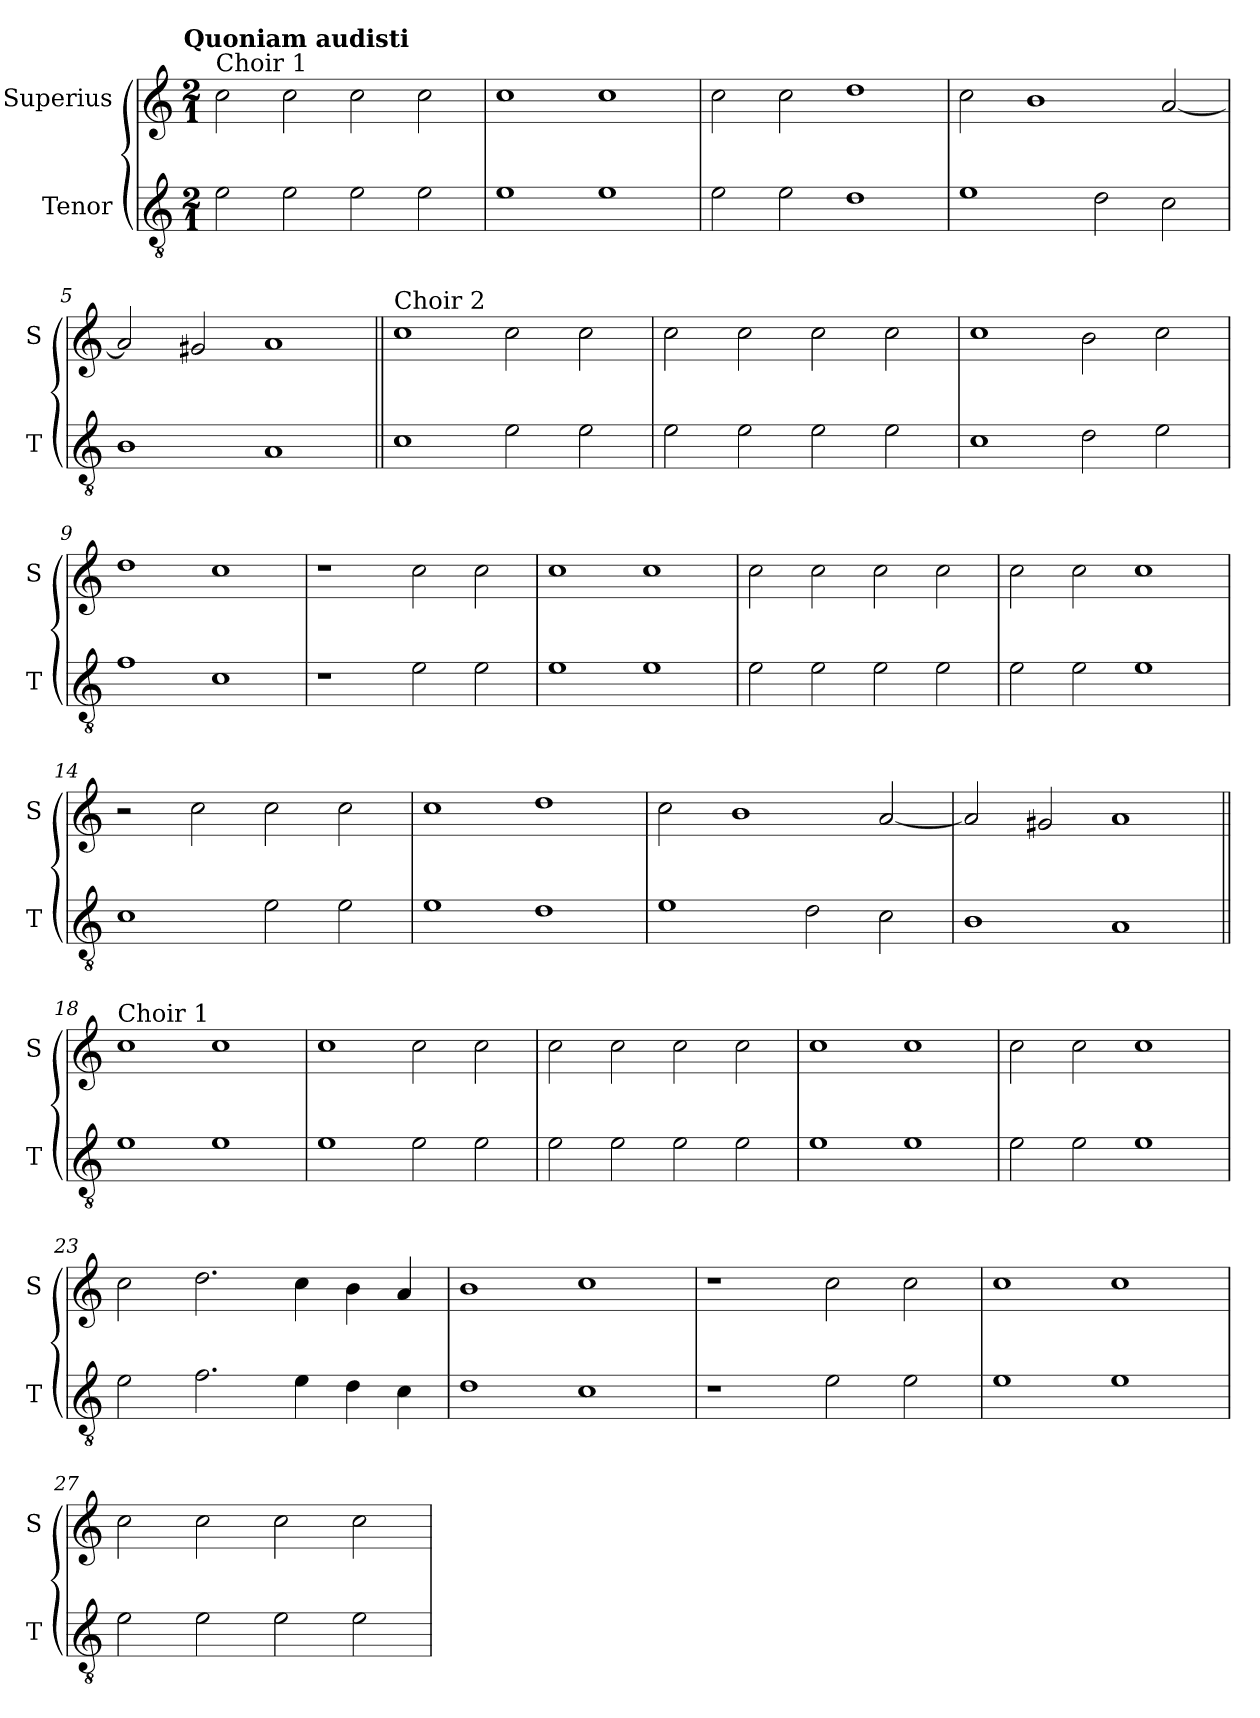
**kern	**kern
*part2	*part1
*staff2	*staff1
*I"Tenor	*I"Superius
*I'T	*I'S
*clefGv2	*clefG2
*k[]	*k[]
!!LO:TX:omd:t=Quoniam audisti
*M2/1	*M2/1
=1	=1
!	!LO:TX:a:t=Choir 1
2e\	2cc\
2e\	2cc\
2e\	2cc\
2e\	2cc\
=2	=2
1e	1cc
1e	1cc
=3	=3
2e\	2cc\
2e\	2cc\
1d	1dd
=4	=4
1e	2cc\
.	1b
2d\	.
2c\	[2a/
=5	=5
1B	2a/]
.	2g#X/
1A	1a
=6||	=6||
!	!LO:TX:a:t=Choir 2
1c	1cc
2e\	2cc\
2e\	2cc\
=7	=7
2e\	2cc\
2e\	2cc\
2e\	2cc\
2e\	2cc\
=8	=8
1c	1cc
2d\	2b\
2e\	2cc\
=9	=9
1f	1dd
1c	1cc
=10	=10
1r	1r
2e\	2cc\
2e\	2cc\
=11	=11
1e	1cc
1e	1cc
=12	=12
2e\	2cc\
2e\	2cc\
2e\	2cc\
2e\	2cc\
=13	=13
2e\	2cc\
2e\	2cc\
1e	1cc
=14	=14
1c	2r
.	2cc\
2e\	2cc\
2e\	2cc\
=15	=15
1e	1cc
1d	1dd
=16	=16
1e	2cc\
.	1b
2d\	.
2c\	[2a/
=17	=17
1B	2a/]
.	2g#X/
1A	1a
=18||	=18||
!	!LO:TX:a:t=Choir 1
1e	1cc
1e	1cc
=19	=19
1e	1cc
2e\	2cc\
2e\	2cc\
=20	=20
2e\	2cc\
2e\	2cc\
2e\	2cc\
2e\	2cc\
=21	=21
1e	1cc
1e	1cc
=22	=22
2e\	2cc\
2e\	2cc\
1e	1cc
=23	=23
2e\	2cc\
2.f\	2.dd\
4e\	4cc\
4d\	4b\
4c\	4a/
=24	=24
1d	1b
1c	1cc
=25	=25
1r	1r
2e\	2cc\
2e\	2cc\
=26	=26
1e	1cc
1e	1cc
=27	=27
2e\	2cc\
2e\	2cc\
2e\	2cc\
2e\	2cc\
=	=
*-	*-
